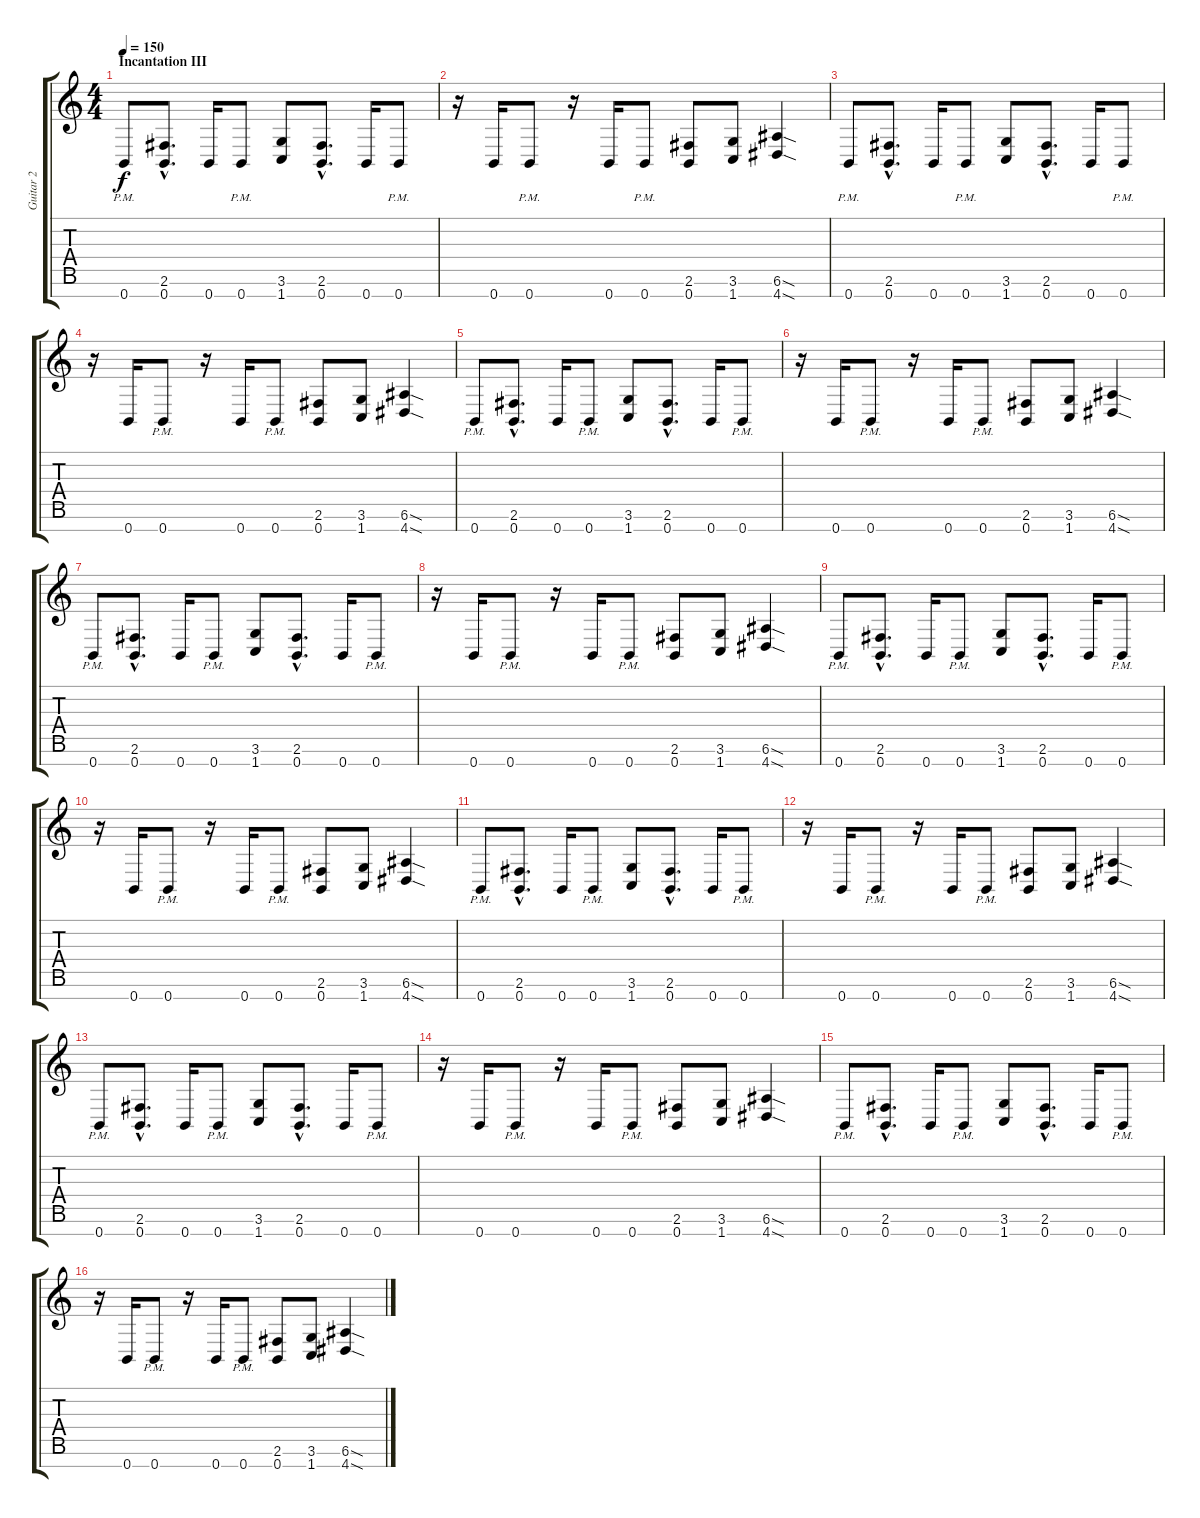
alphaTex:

\track ("Guitar 2" "Guitar 2") {instrument distortionguitar}
\staff {score tabs}
\tuning (E4 B3 G3 D3 A2 E2 B1) {hide}
\ts (4 4)
\section ("" "Incantation III")
\tempo 150
\clef g2
\ks c
0.7{pm}.8{dy f} (2.6{hac} 0.7{hac}).8{d} 0.7.16 0.7{pm}.8 (3.6 1.7).8 (2.6{hac} 0.7{hac}).8{d} 0.7.16 0.7{pm}.8 |
r.16 0.7.16 0.7{pm}.8 r.16 0.7.16 0.7{pm}.8 (2.6 0.7).8 (3.6 1.7).8 (6.6{sod} 4.7{sod}).4 |
0.7{pm}.8 (2.6{hac} 0.7{hac}).8{d} 0.7.16 0.7{pm}.8 (3.6 1.7).8 (2.6{hac} 0.7{hac}).8{d} 0.7.16 0.7{pm}.8 |
r.16 0.7.16 0.7{pm}.8 r.16 0.7.16 0.7{pm}.8 (2.6 0.7).8 (3.6 1.7).8 (6.6{sod} 4.7{sod}).4 |
0.7{pm}.8 (2.6{hac} 0.7{hac}).8{d} 0.7.16 0.7{pm}.8 (3.6 1.7).8 (2.6{hac} 0.7{hac}).8{d} 0.7.16 0.7{pm}.8 |
r.16 0.7.16 0.7{pm}.8 r.16 0.7.16 0.7{pm}.8 (2.6 0.7).8 (3.6 1.7).8 (6.6{sod} 4.7{sod}).4 |
0.7{pm}.8 (2.6{hac} 0.7{hac}).8{d} 0.7.16 0.7{pm}.8 (3.6 1.7).8 (2.6{hac} 0.7{hac}).8{d} 0.7.16 0.7{pm}.8 |
r.16 0.7.16 0.7{pm}.8 r.16 0.7.16 0.7{pm}.8 (2.6 0.7).8 (3.6 1.7).8 (6.6{sod} 4.7{sod}).4 |
0.7{pm}.8 (2.6{hac} 0.7{hac}).8{d} 0.7.16 0.7{pm}.8 (3.6 1.7).8 (2.6{hac} 0.7{hac}).8{d} 0.7.16 0.7{pm}.8 |
r.16 0.7.16 0.7{pm}.8 r.16 0.7.16 0.7{pm}.8 (2.6 0.7).8 (3.6 1.7).8 (6.6{sod} 4.7{sod}).4 |
0.7{pm}.8 (2.6{hac} 0.7{hac}).8{d} 0.7.16 0.7{pm}.8 (3.6 1.7).8 (2.6{hac} 0.7{hac}).8{d} 0.7.16 0.7{pm}.8 |
r.16 0.7.16 0.7{pm}.8 r.16 0.7.16 0.7{pm}.8 (2.6 0.7).8 (3.6 1.7).8 (6.6{sod} 4.7{sod}).4 |
0.7{pm}.8 (2.6{hac} 0.7{hac}).8{d} 0.7.16 0.7{pm}.8 (3.6 1.7).8 (2.6{hac} 0.7{hac}).8{d} 0.7.16 0.7{pm}.8 |
r.16 0.7.16 0.7{pm}.8 r.16 0.7.16 0.7{pm}.8 (2.6 0.7).8 (3.6 1.7).8 (6.6{sod} 4.7{sod}).4 |
\section ("" "")
0.7{pm}.8 (2.6{hac} 0.7{hac}).8{d} 0.7.16 0.7{pm}.8 (3.6 1.7).8 (2.6{hac} 0.7{hac}).8{d} 0.7.16 0.7{pm}.8 |
r.16 0.7.16 0.7{pm}.8 r.16 0.7.16 0.7{pm}.8 (2.6 0.7).8 (3.6 1.7).8 (6.6{sod} 4.7{sod}).4
